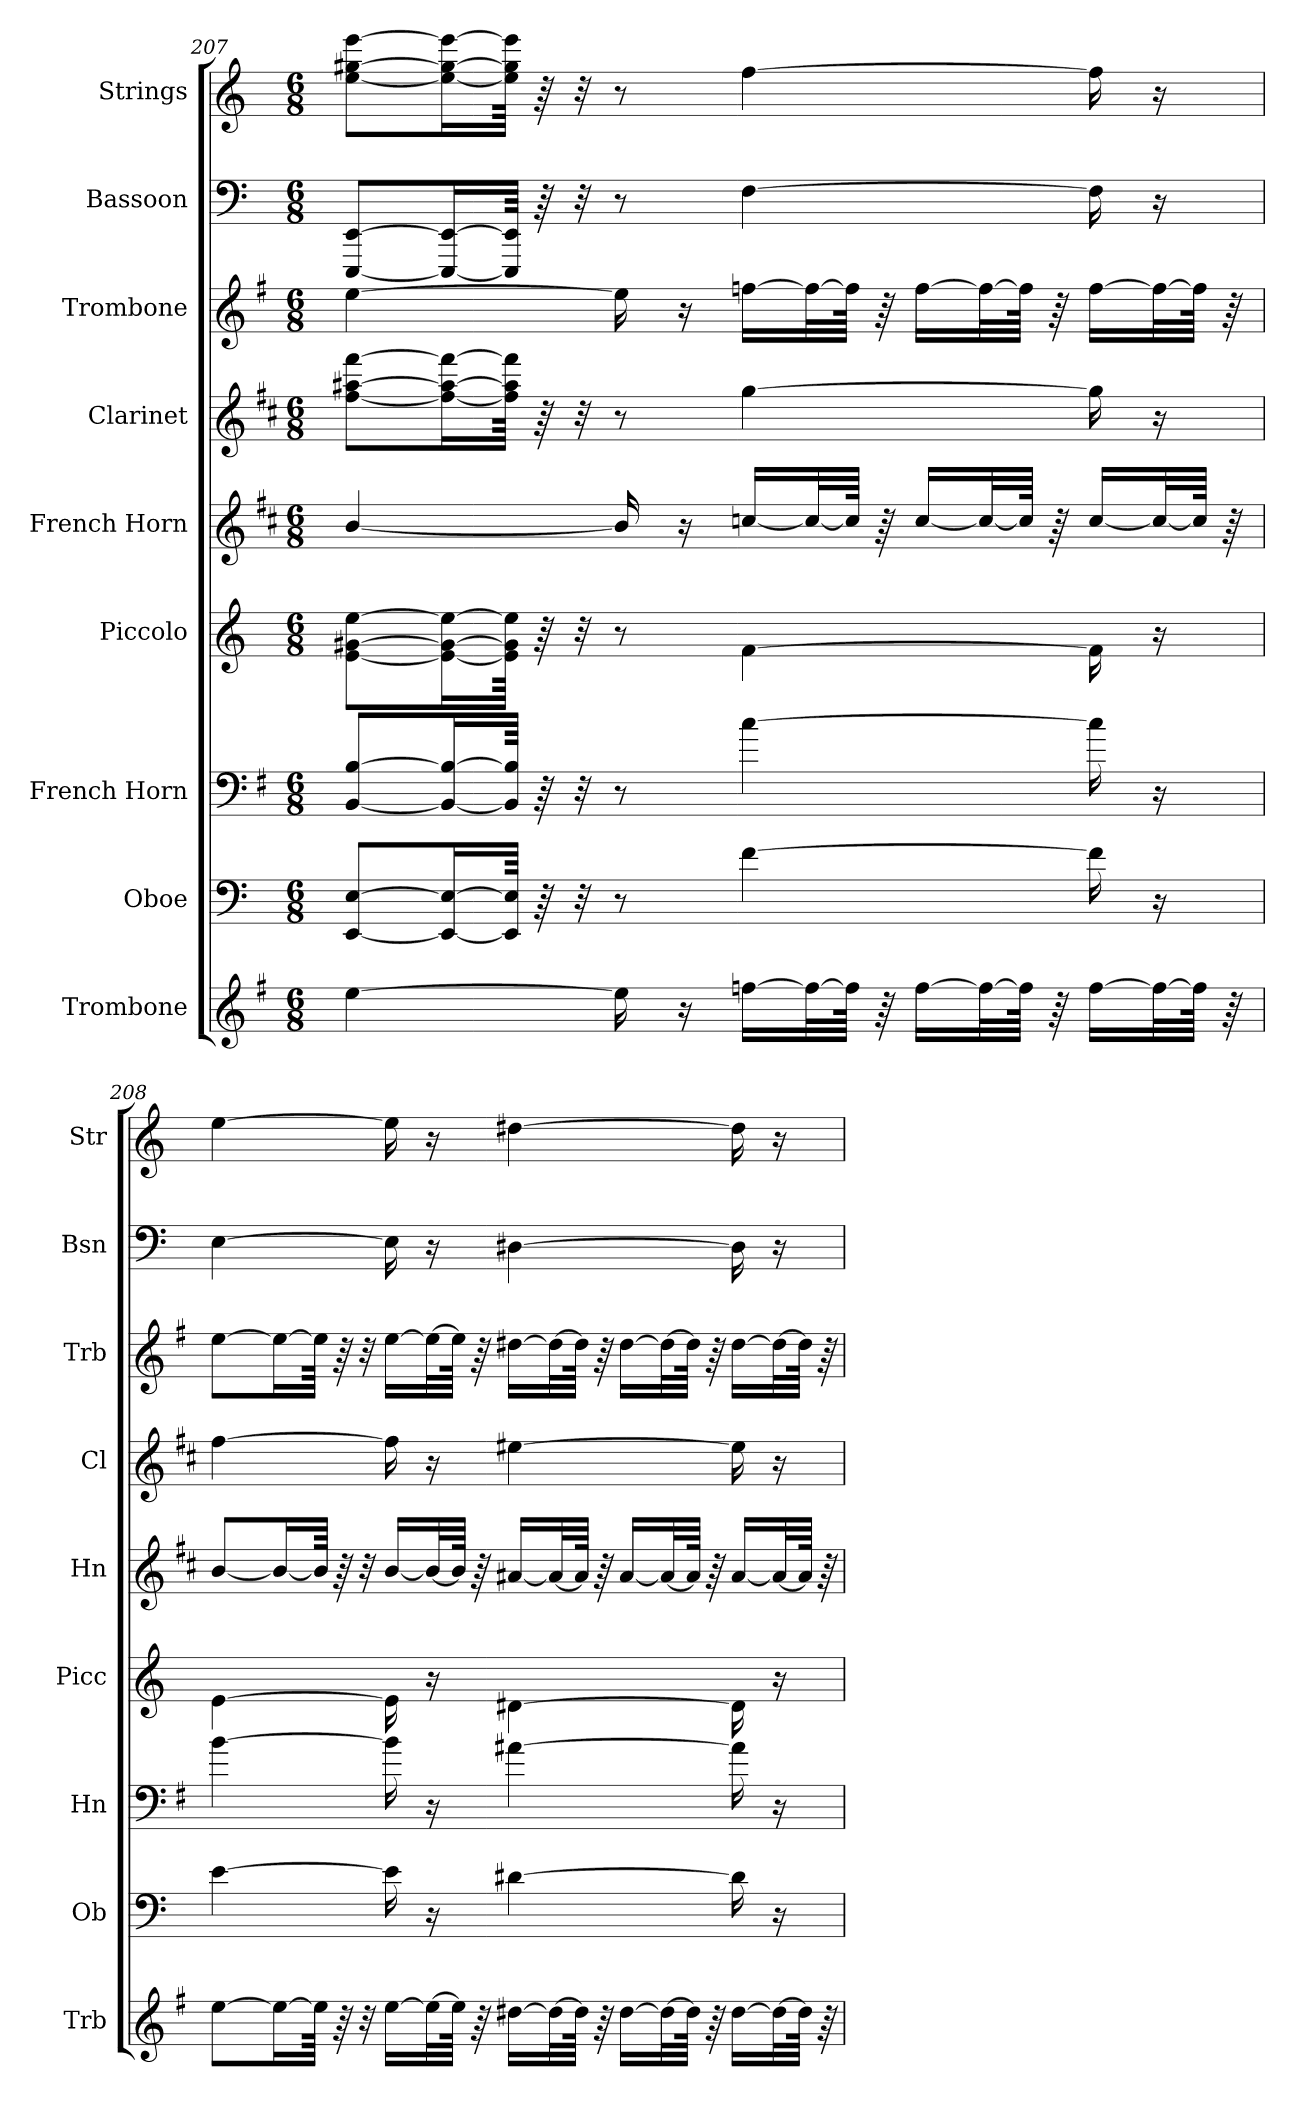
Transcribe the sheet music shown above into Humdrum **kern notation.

**kern	**kern	**kern	**kern	**kern	**kern	**kern	**kern	**kern
*part9	*part8	*part7	*part6	*part5	*part4	*part3	*part2	*part1
*staff9	*staff8	*staff7	*staff6	*staff5	*staff4	*staff3	*staff2	*staff1
*I"Trombone	*I"Oboe	*I"French Horn	*I"Piccolo	*I"French Horn	*I"Clarinet	*I"Trombone	*I"Bassoon	*I"Strings
*I'Trb	*I'Ob	*I'Hn	*I'Picc	*I'Hn	*I'Cl	*I'Trb	*I'Bsn	*I'Str
!!LO:PB:g=z
*clefG2	*clefF4	*clefF4	*clefG2	*clefG2	*clefG2	*clefG2	*clefF4	*clefG2
*	*	*ITrd4c7	*ITrd-7c-12	*ITrd4c7	*ITrd1c2	*	*	*
*k[f#]	*k[]	*k[]	*k[]	*k[f#]	*k[]	*k[f#]	*k[]	*k[]
*M6/8	*M6/8	*M6/8	*M6/8	*M6/8	*M6/8	*M6/8	*M6/8	*M6/8
*MM113	*MM113	*MM113	*MM113	*MM113	*MM113	*MM113	*MM113	*MM113
=207	=207	=207	=207	=207	=207	=207	=207	=207
[4ee\	[8EE/ [8E/L	[8EE/ [8E/L	[8ee\ [8gg#X\ [8eee\L	[4e/	[8ee\ [8gg#X\ [8eee\L	[4ee\	[8EEE/ [8EE/L	[8ee\ [8gg#X\ [8eee\L
.	16EE/_ 16E/_L	16EE/_ 16E/_L	16ee\_ 16gg#\_ 16eee\_L	.	16ee\_ 16gg#\_ 16eee\_L	.	16EEE/_ 16EE/_L	16ee\_ 16gg#\_ 16eee\_L
.	64EE/] 64E/]JJkk	64EE/] 64E/]JJkk	64ee\] 64gg#\] 64eee\]JJkk	.	64ee\] 64gg#\] 64eee\]JJkk	.	64EEE/] 64EE/]JJkk	64ee\] 64gg#\] 64eee\]JJkk
.	64r	64r	64r	.	64r	.	64r	64r
.	32r	32r	32r	.	32r	.	32r	32r
16ee\]	8r	8r	8r	16e/]	8r	16ee\]	8r	8r
16r	.	.	.	16r	.	16r	.	.
[16ffn\LL	[4f\	[4f\	[4ff\	[16fn/LL	[4ff\	[16ffn\LL	[4F\	[4ff\
32ff\L_	.	.	.	32f/L_	.	32ff\L_	.	.
64ff\JJJk]	.	.	.	64f/JJJk]	.	64ff\JJJk]	.	.
64r	.	.	.	64r	.	64r	.	.
[16ff\LL	.	.	.	[16f/LL	.	[16ff\LL	.	.
32ff\L_	.	.	.	32f/L_	.	32ff\L_	.	.
64ff\JJJk]	.	.	.	64f/JJJk]	.	64ff\JJJk]	.	.
64r	.	.	.	64r	.	64r	.	.
[16ff\LL	16f\]	16f\]	16ff\]	[16f/LL	16ff\]	[16ff\LL	16F\]	16ff\]
32ff\L_	16r	16r	16r	32f/L_	16r	32ff\L_	16r	16r
64ff\JJJk]	.	.	.	64f/JJJk]	.	64ff\JJJk]	.	.
64r	.	.	.	64r	.	64r	.	.
=208	=208	=208	=208	=208	=208	=208	=208	=208
[8ee\L	[4e\	[4e\	[4ee\	[8e/L	[4ee\	[8ee\L	[4E\	[4ee\
16ee\L_	.	.	.	16e/L_	.	16ee\L_	.	.
64ee\JJkk]	.	.	.	64e/JJkk]	.	64ee\JJkk]	.	.
64r	.	.	.	64r	.	64r	.	.
32r	.	.	.	32r	.	32r	.	.
[16ee\LL	16e\]	16e\]	16ee\]	[16e/LL	16ee\]	[16ee\LL	16E\]	16ee\]
32ee\L_	16r	16r	16r	32e/L_	16r	32ee\L_	16r	16r
64ee\JJJk]	.	.	.	64e/JJJk]	.	64ee\JJJk]	.	.
64r	.	.	.	64r	.	64r	.	.
[16dd#X\LL	[4d#X\	[4d#X\	[4dd#X\	[16d#X/LL	[4dd#X\	[16dd#X\LL	[4D#X\	[4dd#X\
32dd#\L_	.	.	.	32d#/L_	.	32dd#\L_	.	.
64dd#\JJJk]	.	.	.	64d#/JJJk]	.	64dd#\JJJk]	.	.
64r	.	.	.	64r	.	64r	.	.
[16dd#\LL	.	.	.	[16d#/LL	.	[16dd#\LL	.	.
32dd#\L_	.	.	.	32d#/L_	.	32dd#\L_	.	.
64dd#\JJJk]	.	.	.	64d#/JJJk]	.	64dd#\JJJk]	.	.
64r	.	.	.	64r	.	64r	.	.
[16dd#\LL	16d#\]	16d#\]	16dd#\]	[16d#/LL	16dd#\]	[16dd#\LL	16D#\]	16dd#\]
32dd#\L_	16r	16r	16r	32d#/L_	16r	32dd#\L_	16r	16r
64dd#\JJJk]	.	.	.	64d#/JJJk]	.	64dd#\JJJk]	.	.
64r	.	.	.	64r	.	64r	.	.
=	=	=	=	=	=	=	=	=
*-	*-	*-	*-	*-	*-	*-	*-	*-
